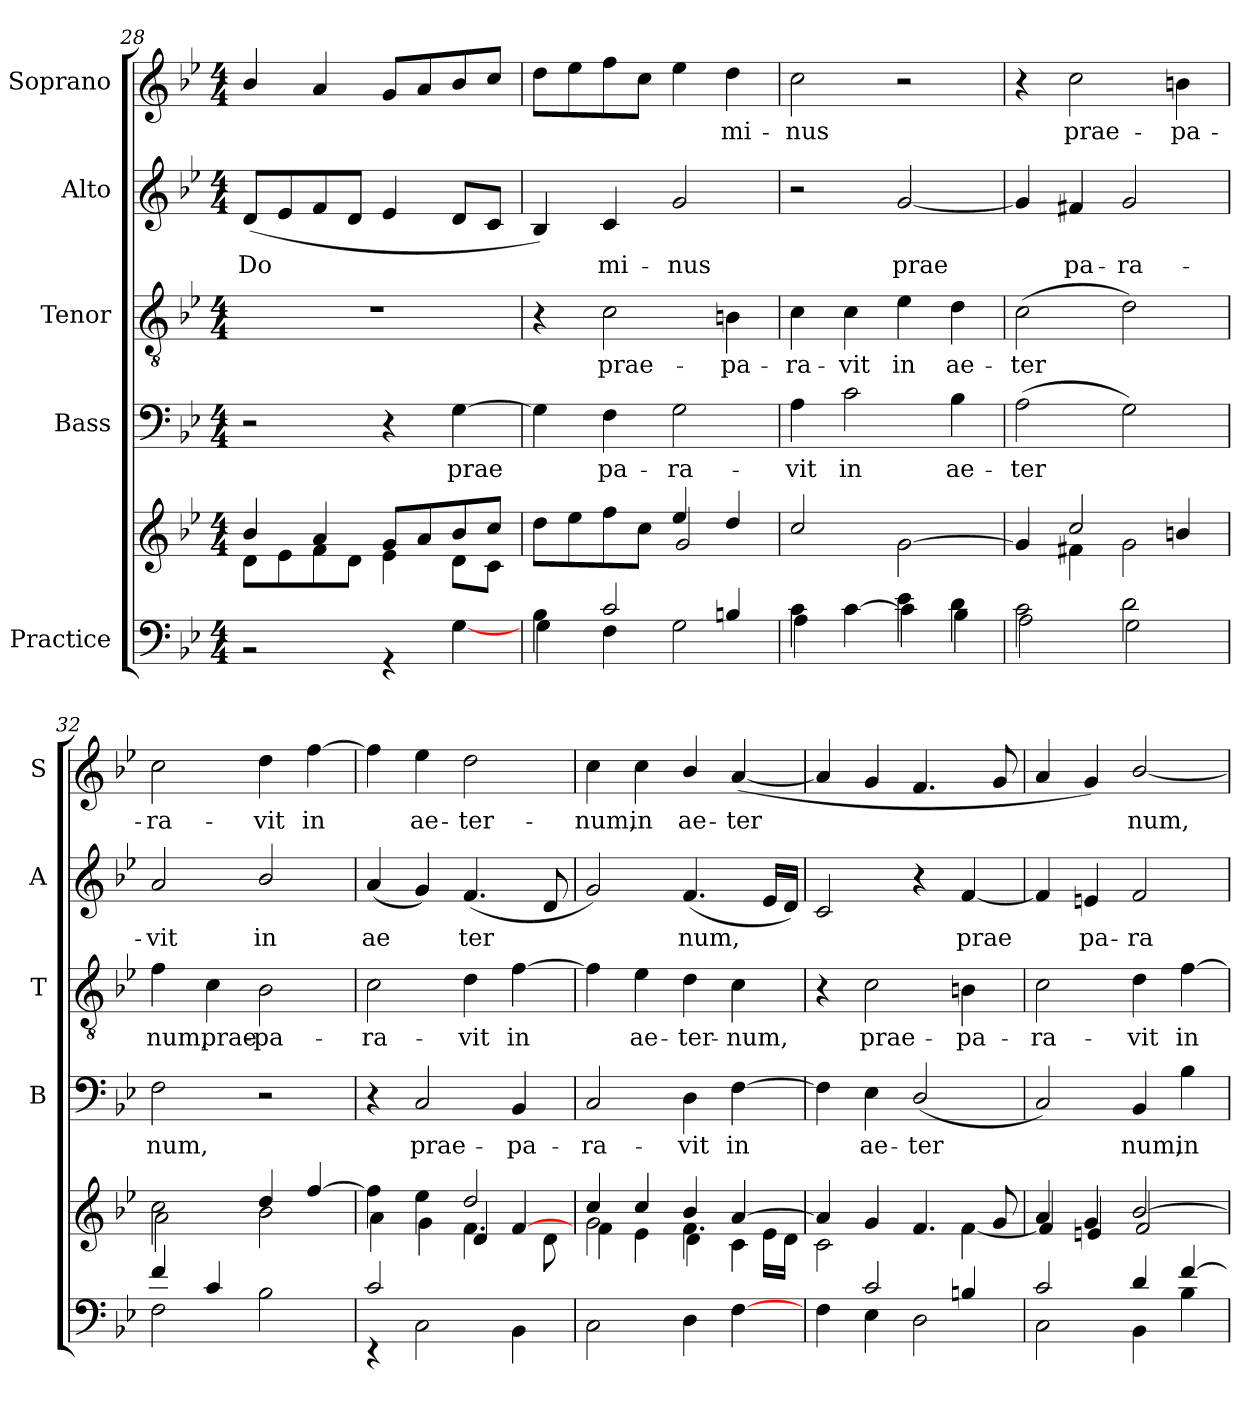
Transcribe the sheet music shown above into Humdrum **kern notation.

**kern	**kern	**kern	**text	**kern	**text	**kern	**text	**kern	**text
*part5	*part5	*part4	*part4	*part3	*part3	*part2	*part2	*part1	*part1
*staff6	*staff5	*staff4	*staff4	*staff3	*staff3	*staff2	*staff2	*staff1	*staff1
*I"Practice	*	*I"Bass	*	*I"Tenor	*	*I"Alto	*	*I"Soprano	*
*	*	*I'B	*	*I'T	*	*I'A	*	*I'S	*
*clefF4	*clefG2	*clefF4	*	*clefGv2	*	*clefG2	*	*clefG2	*
*k[b-e-]	*k[b-e-]	*k[b-e-]	*	*k[b-e-]	*	*k[b-e-]	*	*k[b-e-]	*
*B-:	*B-:	*B-:	*	*B-:	*	*B-:	*	*B-:	*
*M4/4	*M4/4	*M4/4	*	*M4/4	*	*M4/4	*	*M4/4	*
=28	=28	=28	=28	=28	=28	=28	=28	=28	=28
*^	*^	*	*	*	*	*	*	*	*
!	!	!	!	!	!	!	!	!	!LO:LY:b	!	!
1ryy	2r	4b-/	8d\L	2r	.	1r	.	(<8d/L	Do­	4b-/	.
.	.	.	8e-\	.	.	.	.	8e-/	.	.	.
.	.	4a/	8f\	.	.	.	.	8f/	.	4a/	.
.	.	.	8d\J	.	.	.	.	8d/J	.	.	.
.	4r	8g/L	4e-\	4r	.	.	.	4e-/	.	8g/L	.
.	.	8a/	.	.	.	.	.	.	.	8a/	.
!	!	!	!	!	!LO:LY:b	!	!	!	!	!	!
.	[4G\	8b-/	8d\L	[4G\	prae­	.	.	8d/L	.	8b-/	.
.	.	8cc/J	8c\J	.	.	.	.	8c/J	.	8cc/J	.
=29	=29	=29	=29	=29	=29	=29	=29	=29	=29	=29	=29
*	*^	*	*	*	*	*	*	*	*	*	*
4B-\	4ryy	4G\	8dd\L	2ryy	4G\]	.	4r	.	4B-/)	.	8dd\L	.
.	.	.	8ee-\	.	.	.	.	.	.	.	8ee-\	.
!	!	!	!	!	!	!LO:LY:b	!	!LO:LY:b	!	!LO:LY:b	!	!
4ryy	2c/	4F\	8ff\	.	4F\	pa-	2c\	prae-	4c/	mi-	8ff\	.
.	.	.	8cc\J	.	.	.	.	.	.	.	8cc\J	.
!	!	!	!	!	!	!LO:LY:b	!	!	!	!LO:LY:b	!	!
2ryy	.	2G\	4ee-/	2g/	2G\	-ra-	.	.	2g/	-nus	4ee-\	.
!	!	!	!	!	!	!	!	!LO:LY:b	!	!	!	!LO:LY:b
.	4Bn/	.	4dd/	.	.	.	4Bn\	-pa-	.	.	4dd\	mi-
*	*v	*v	*	*	*	*	*	*	*	*	*	*
=30	=30	=30	=30	=30	=30	=30	=30	=30	=30	=30	=30
!	!	!	!	!	!LO:LY:b	!	!LO:LY:b	!	!	!	!LO:LY:b
4c\	4A\	2cc/	2ryy	4A\	-vit	4c\	-ra-	2r	.	2cc\	-nus
!	!	!	!	!	!LO:LY:b	!	!LO:LY:b	!	!	!	!
4ryy	[<4c\	.	.	2c\	in	4c\	-vit	.	.	.	.
!	!	!	!	!	!	!	!LO:LY:b	!	!LO:LY:b	!	!
4e-\	4c\]	2ryy	[<2g\	.	.	4e-\	in	[2g/	prae­	2r	.
!	!	!	!	!	!LO:LY:b	!	!LO:LY:b	!	!	!	!
4d\	4B-\	.	.	4B-\	ae-	4d\	ae-	.	.	.	.
!!LO:LB:g=z
=31	=31	=31	=31	=31	=31	=31	=31	=31	=31	=31	=31
!	!	!	!	!	!LO:LY:b	!	!LO:LY:b	!	!	!	!
2c\	2A\	4ryy	4g/]	(>2A\	-ter­	(>2c\	-ter	4g/]	.	4r	.
!	!	!	!	!	!	!	!	!	!LO:LY:b	!	!LO:LY:b
.	.	2cc/	4f#X\	.	.	.	.	4f#X/	pa-	2cc\	prae-
!	!	!	!	!	!	!	!	!	!LO:LY:b	!	!
2d\	2G\	.	2g\	2G\)	.	2d\)	.	2g/	-ra-	.	.
!	!	!	!	!	!	!	!	!	!	!	!LO:LY:b
.	.	4bn/	.	.	.	.	.	.	.	4bn\	-pa-
=32	=32	=32	=32	=32	=32	=32	=32	=32	=32	=32	=32
!	!	!	!	!	!LO:LY:b	!	!LO:LY:b	!	!LO:LY:b	!	!LO:LY:b
4f/	2F\	2cc\	2a\	2F\	num,	4f\	num,	2a/	-vit	2cc\	-ra-
!	!	!	!	!	!	!	!LO:LY:b	!	!	!	!
4c/	.	.	.	.	.	4c\	prae-	.	.	.	.
!	!	!	!	!	!	!	!LO:LY:b	!	!LO:LY:b	!	!LO:LY:b
2B-\	2ryy	4dd/	2b-\	2r	.	2B-\	-pa-	2b-/	in	4dd\	-vit
!	!	!	!	!	!	!	!	!	!	!	!LO:LY:b
.	.	[>4ff/	.	.	.	.	.	.	.	[4ff\	in
=33	=33	=33	=33	=33	=33	=33	=33	=33	=33	=33	=33
*	*	*	*^	*	*	*	*	*	*	*	*
!	!	!	!	!	!	!	!	!LO:LY:b	!	!LO:LY:b	!	!
2c/	4rEE	4ff\]	4a\	2ryy	4r	.	2c\	-ra-	(<4a/	ae­	4ff\]	.
!	!	!	!	!	!	!LO:LY:b	!	!	!	!	!	!LO:LY:b
.	2C\	4ee-\	4g\	.	2C/	prae-	.	.	4g/)	.	4ee-\	ae-
!	!	!	!	!	!	!	!	!LO:LY:b	!	!LO:LY:b	!	!LO:LY:b
2ryy	.	2dd/	4.f\	4d/	.	.	4d\	-vit	(<4.f/	ter­	2dd\	-ter-
!	!	!	!	!	!	!LO:LY:b	!	!LO:LY:b	!	!	!	!
.	4BB-\	.	.	[>4f/	4BB-/	-pa-	[4f\	in	.	.	.	.
.	.	.	8d\	.	.	.	.	.	8d/	.	.	.
*v	*v	*	*	*	*	*	*	*	*	*	*	*
=34	=34	=34	=34	=34	=34	=34	=34	=34	=34	=34	=34
!	!	!	!	!	!LO:LY:b	!	!	!	!	!	!LO:LY:b
2C\	4cc/	2g\	4f\	2C/	-ra-	4f\]	.	2g/)	.	4cc\	-num,
!	!	!	!	!	!	!	!LO:LY:b	!	!	!	!LO:LY:b
.	4cc/	.	4e-\	.	.	4e-\	ae-	.	.	4cc\	in
!	!	!	!	!	!LO:LY:b	!	!LO:LY:b	!	!LO:LY:b	!	!LO:LY:b
4D\	4b-/	4.f\	4d\	4D\	-vit	4d\	-ter-	(<4.f/	num,	4b-/	ae-
!	!	!	!	!	!LO:LY:b	!	!LO:LY:b	!	!	!	!LO:LY:b
[4F\	[>4a/	.	4c\	[4F\	in­	4c\	-num,	.	.	(<[4a/	-ter­
.	.	16e-\LL	.	.	.	.	.	16e-/LL	.	.	.
.	.	16d\JJ	.	.	.	.	.	16d/JJ)	.	.	.
*	*	*v	*v	*	*	*	*	*	*	*	*
=35	=35	=35	=35	=35	=35	=35	=35	=35	=35	=35
*^	*	*	*	*	*	*	*	*	*	*
4ryy	4F\	4a/]	2c\	4F\]	.	4r	.	2c/	.	4a/]	.
!	!	!	!	!	!LO:LY:b	!	!LO:LY:b	!	!	!	!
2c/	4E-\	4g/	.	4E-\	ae-	2c\	prae-	.	.	4g/	.
!	!	!	!	!	!LO:LY:b	!	!	!	!	!	!
.	2D\	4.f/	4ryy	(<2D/	-ter­	.	.	4r	.	4.f/	.
!	!	!	!	!	!	!	!LO:LY:b	!	!LO:LY:b	!	!
4Bn/	.	.	[<4f\	.	.	4Bn\	-pa-	[4f/	prae­	.	.
.	.	8g/	.	.	.	.	.	.	.	8g/	.
=36	=36	=36	=36	=36	=36	=36	=36	=36	=36	=36	=36
!	!	!	!	!	!	!	!LO:LY:b	!	!	!	!
2c/	2C\	4a/	4f/]	2C/)	.	2c\	-ra-	4f/]	.	4a/	.
!	!	!	!	!	!	!	!	!	!LO:LY:b	!	!
.	.	4g/	4en/	.	.	.	.	4en/	pa-	4g/)	.
!	!	!	!	!	!LO:LY:b	!	!LO:LY:b	!	!LO:LY:b	!	!LO:LY:b
4d/	4BB-\	[>2b-/	2f/	4BB-/	num,	4d\	-vit	2f/	-ra-	[2b-/	num,
!	!	!	!	!	!LO:LY:b	!	!LO:LY:b	!	!	!	!
[>4f/	4B-\	.	.	4B-\	in	[4f\	in	.	.	.	.
*v	*v	*	*	*	*	*	*	*	*	*	*
*	*v	*v	*	*	*	*	*	*	*	*
=	=	=	=	=	=	=	=	=	=
*-	*-	*-	*-	*-	*-	*-	*-	*-	*-
